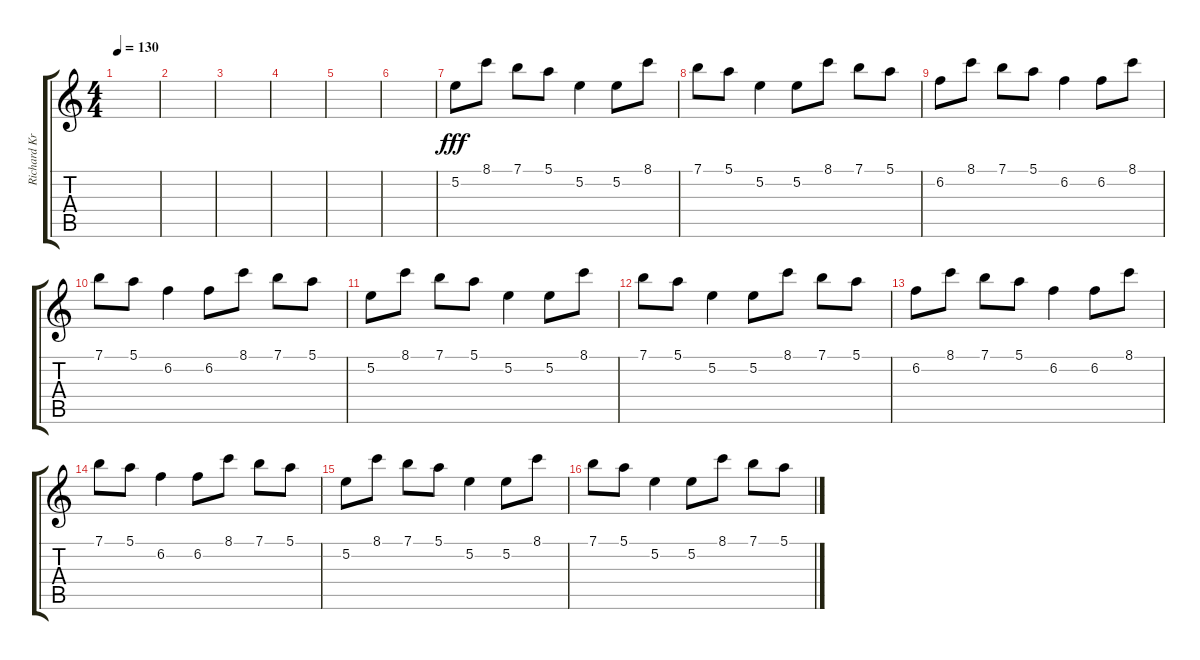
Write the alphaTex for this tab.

\track ("Richard Kruspe" "Richard Kr") {instrument electricguitarjazz}
\staff {score tabs}
\tuning (E4 B3 G3 D3 A2 D2) {hide}
\ts (4 4)
\tempo 130
\clef g2
\ks c
|
|
|
|
|
|
5.2.8{dy fff} 8.1.8 7.1.8 5.1.8 5.2.4 5.2.8 8.1.8 |
7.1.8 5.1.8 5.2.4 5.2.8 8.1.8 7.1.8 5.1.8 |
6.2.8 8.1.8 7.1.8 5.1.8 6.2.4 6.2.8 8.1.8 |
7.1.8 5.1.8 6.2.4 6.2.8 8.1.8 7.1.8 5.1.8 |
5.2.8 8.1.8 7.1.8 5.1.8 5.2.4 5.2.8 8.1.8 |
7.1.8 5.1.8 5.2.4 5.2.8 8.1.8 7.1.8 5.1.8 |
6.2.8 8.1.8 7.1.8 5.1.8 6.2.4 6.2.8 8.1.8 |
7.1.8 5.1.8 6.2.4 6.2.8 8.1.8 7.1.8 5.1.8 |
5.2.8 8.1.8 7.1.8 5.1.8 5.2.4 5.2.8 8.1.8 |
7.1.8 5.1.8 5.2.4 5.2.8 8.1.8 7.1.8 5.1.8
